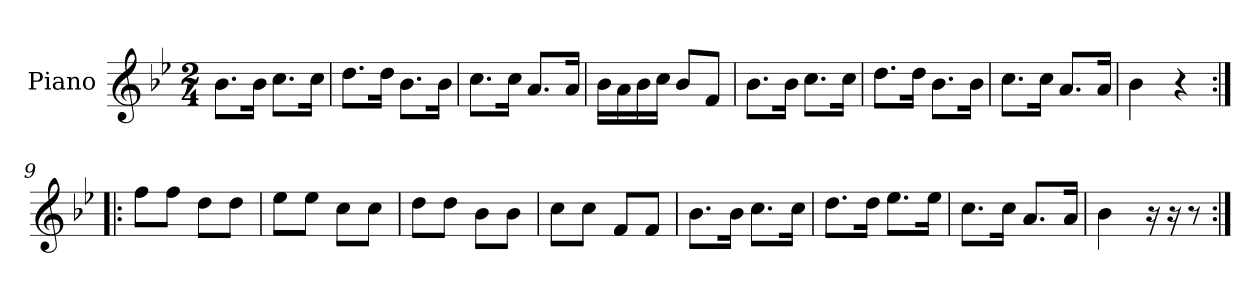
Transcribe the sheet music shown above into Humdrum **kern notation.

**kern
*part1
*staff1
*I"Piano
*I'Pno.
*clefG2
*k[b-e-]
*M2/4
=1
8.b-\L
16b-\Jk
8.cc\L
16cc\Jk
=2
8.dd\L
16dd\Jk
8.b-\L
16b-\Jk
=3
8.cc\L
16cc\Jk
8.a/L
16a/Jk
=4
16b-\LL
16a\
16b-\
16cc\JJ
8b-/L
8f/J
=5
8.b-\L
16b-\Jk
8.cc\L
16cc\Jk
=6
8.dd\L
16dd\Jk
8.b-\L
16b-\Jk
=7
8.cc\L
16cc\Jk
8.a/L
16a/Jk
=8
4b-\
4r
=9:|!|:
8ff\L
8ff\J
8dd\L
8dd\J
=10
8ee-\L
8ee-\J
8cc\L
8cc\J
=11
8dd\L
8dd\J
8b-\L
8b-\J
=12
8cc\L
8cc\J
8f/L
8f/J
=13
8.b-\L
16b-\Jk
8.cc\L
16cc\Jk
=14
8.dd\L
16dd\Jk
8.ee-\L
16ee-\Jk
=15
8.cc\L
16cc\Jk
8.a/L
16a/Jk
=16
4b-\
16r
16r
8r
=:|!
*-
